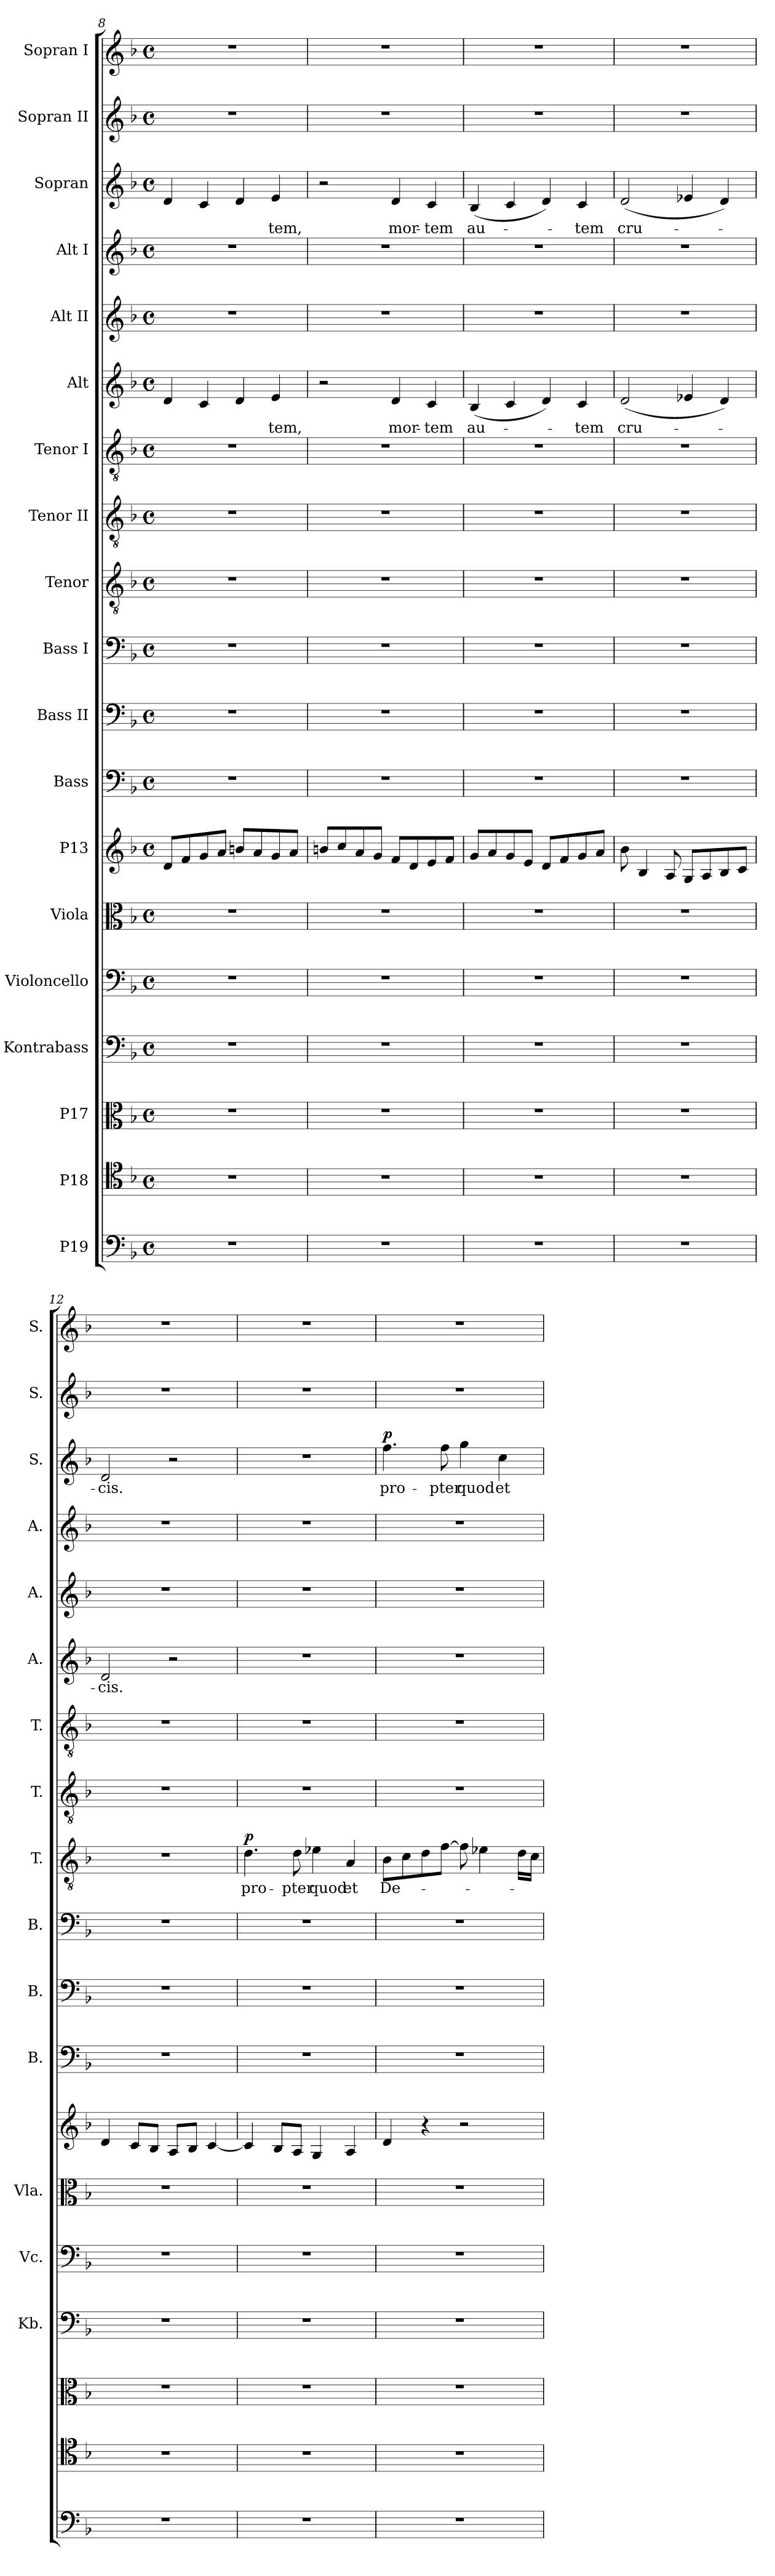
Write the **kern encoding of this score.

**kern	**kern	**kern	**kern	**kern	**kern	**kern	**kern	**kern	**kern	**kern	**text	**dynam	**kern	**kern	**kern	**text	**kern	**kern	**kern	**text	**dynam	**kern	**kern
*part19	*part18	*part17	*part16	*part15	*part14	*part13	*part12	*part11	*part10	*part9	*part9	*part9	*part8	*part7	*part6	*part6	*part5	*part4	*part3	*part3	*part3	*part2	*part1
*staff19	*staff18	*staff17	*staff16	*staff15	*staff14	*staff13	*staff12	*staff11	*staff10	*staff9	*staff9	*staff9	*staff8	*staff7	*staff6	*staff6	*staff5	*staff4	*staff3	*staff3	*staff3	*staff2	*staff1
*I"P19	*I"P18	*I"P17	*I"Kontrabass	*I"Violoncello	*I"Viola	*I"P13	*I"Bass	*I"Bass II	*I"Bass I	*I"Tenor	*	*	*I"Tenor II	*I"Tenor I	*I"Alt	*	*I"Alt II	*I"Alt I	*I"Sopran	*	*	*I"Sopran II	*I"Sopran I
*	*	*	*I'Kb.	*I'Vc.	*I'Vla.	*	*I'B.	*I'B.	*I'B.	*I'T.	*	*	*I'T.	*I'T.	*I'A.	*	*I'A.	*I'A.	*I'S.	*	*	*I'S.	*I'S.
*clefF4	*clefC4	*clefC3	*clefF4	*clefF4	*clefC3	*clefG2	*clefF4	*clefF4	*clefF4	*clefGv2	*	*	*clefGv2	*clefGv2	*clefG2	*	*clefG2	*clefG2	*clefG2	*	*	*clefG2	*clefG2
*	*	*	*ITrd7c12	*	*	*	*	*	*	*ITrd7c12	*	*	*ITrd7c12	*ITrd7c12	*	*	*	*	*	*	*	*	*
*k[b-]	*k[b-]	*k[b-]	*k[b-]	*k[b-]	*k[b-]	*k[b-]	*k[b-]	*k[b-]	*k[b-]	*k[b-]	*	*	*k[b-]	*k[b-]	*k[b-]	*	*k[b-]	*k[b-]	*k[b-]	*	*	*k[b-]	*k[b-]
*F:	*F:	*F:	*F:	*F:	*F:	*F:	*F:	*F:	*F:	*F:	*	*	*F:	*F:	*F:	*	*F:	*F:	*F:	*	*	*F:	*F:
*M4/4	*M4/4	*M4/4	*M4/4	*M4/4	*M4/4	*M4/4	*M4/4	*M4/4	*M4/4	*M4/4	*	*	*M4/4	*M4/4	*M4/4	*	*M4/4	*M4/4	*M4/4	*	*	*M4/4	*M4/4
*met(c)	*met(c)	*met(c)	*met(c)	*met(c)	*met(c)	*met(c)	*met(c)	*met(c)	*met(c)	*met(c)	*	*	*met(c)	*met(c)	*met(c)	*	*met(c)	*met(c)	*met(c)	*	*	*met(c)	*met(c)
=8	=8	=8	=8	=8	=8	=8	=8	=8	=8	=8	=8	=8	=8	=8	=8	=8	=8	=8	=8	=8	=8	=8	=8
1r	1r	1r	1r	1r	1r	8d/L	1r	1r	1r	1r	.	.	1r	1r	4d/	.	1r	1r	4d/	.	.	1r	1r
.	.	.	.	.	.	8f/	.	.	.	.	.	.	.	.	.	.	.	.	.	.	.	.	.
.	.	.	.	.	.	8g/	.	.	.	.	.	.	.	.	4c/	.	.	.	4c/	.	.	.	.
.	.	.	.	.	.	8a/J	.	.	.	.	.	.	.	.	.	.	.	.	.	.	.	.	.
.	.	.	.	.	.	8bn/L	.	.	.	.	.	.	.	.	4d/	.	.	.	4d/	.	.	.	.
.	.	.	.	.	.	8a/	.	.	.	.	.	.	.	.	.	.	.	.	.	.	.	.	.
!	!	!	!	!	!	!	!	!	!	!	!	!	!	!	!	!LO:LY:b	!	!	!	!LO:LY:b	!	!	!
.	.	.	.	.	.	8g/	.	.	.	.	.	.	.	.	4e/	-tem,	.	.	4e/	-tem,	.	.	.
.	.	.	.	.	.	8a/J	.	.	.	.	.	.	.	.	.	.	.	.	.	.	.	.	.
!!LO:PB:g=z
=9	=9	=9	=9	=9	=9	=9	=9	=9	=9	=9	=9	=9	=9	=9	=9	=9	=9	=9	=9	=9	=9	=9	=9
1r	1r	1r	1r	1r	1r	8bn/L	1r	1r	1r	1r	.	.	1r	1r	2r	.	1r	1r	2r	.	.	1r	1r
.	.	.	.	.	.	8cc/	.	.	.	.	.	.	.	.	.	.	.	.	.	.	.	.	.
.	.	.	.	.	.	8a/	.	.	.	.	.	.	.	.	.	.	.	.	.	.	.	.	.
.	.	.	.	.	.	8g/J	.	.	.	.	.	.	.	.	.	.	.	.	.	.	.	.	.
!	!	!	!	!	!	!	!	!	!	!	!	!	!	!	!	!LO:LY:b	!	!	!	!LO:LY:b	!	!	!
.	.	.	.	.	.	8f/L	.	.	.	.	.	.	.	.	4d/	mor-	.	.	4d/	mor-	.	.	.
.	.	.	.	.	.	8d/	.	.	.	.	.	.	.	.	.	.	.	.	.	.	.	.	.
!	!	!	!	!	!	!	!	!	!	!	!	!	!	!	!	!LO:LY:b	!	!	!	!LO:LY:b	!	!	!
.	.	.	.	.	.	8e/	.	.	.	.	.	.	.	.	4c/	-tem	.	.	4c/	-tem	.	.	.
.	.	.	.	.	.	8f/J	.	.	.	.	.	.	.	.	.	.	.	.	.	.	.	.	.
=10	=10	=10	=10	=10	=10	=10	=10	=10	=10	=10	=10	=10	=10	=10	=10	=10	=10	=10	=10	=10	=10	=10	=10
!	!	!	!	!	!	!	!	!	!	!	!	!	!	!	!	!LO:LY:b	!	!	!	!LO:LY:b	!	!	!
1r	1r	1r	1r	1r	1r	8g/L	1r	1r	1r	1r	.	.	1r	1r	(<4B-/	au-	1r	1r	(<4B-/	au-	.	1r	1r
.	.	.	.	.	.	8a/	.	.	.	.	.	.	.	.	.	.	.	.	.	.	.	.	.
.	.	.	.	.	.	8g/	.	.	.	.	.	.	.	.	4c/	.	.	.	4c/	.	.	.	.
.	.	.	.	.	.	8e/J	.	.	.	.	.	.	.	.	.	.	.	.	.	.	.	.	.
.	.	.	.	.	.	8d/L	.	.	.	.	.	.	.	.	4d/)	.	.	.	4d/)	.	.	.	.
.	.	.	.	.	.	8f/	.	.	.	.	.	.	.	.	.	.	.	.	.	.	.	.	.
!	!	!	!	!	!	!	!	!	!	!	!	!	!	!	!	!LO:LY:b	!	!	!	!LO:LY:b	!	!	!
.	.	.	.	.	.	8g/	.	.	.	.	.	.	.	.	4c/	-tem	.	.	4c/	-tem	.	.	.
.	.	.	.	.	.	8a/J	.	.	.	.	.	.	.	.	.	.	.	.	.	.	.	.	.
=11	=11	=11	=11	=11	=11	=11	=11	=11	=11	=11	=11	=11	=11	=11	=11	=11	=11	=11	=11	=11	=11	=11	=11
!	!	!	!	!	!	!	!	!	!	!	!	!	!	!	!	!LO:LY:b	!	!	!	!LO:LY:b	!	!	!
1r	1r	1r	1r	1r	1r	8b-\	1r	1r	1r	1r	.	.	1r	1r	(<2d/	cru-	1r	1r	(<2d/	cru-	.	1r	1r
.	.	.	.	.	.	4B-/	.	.	.	.	.	.	.	.	.	.	.	.	.	.	.	.	.
.	.	.	.	.	.	8A/	.	.	.	.	.	.	.	.	.	.	.	.	.	.	.	.	.
.	.	.	.	.	.	8G/L	.	.	.	.	.	.	.	.	4e-X/	.	.	.	4e-X/	.	.	.	.
.	.	.	.	.	.	8A/	.	.	.	.	.	.	.	.	.	.	.	.	.	.	.	.	.
.	.	.	.	.	.	8B-/	.	.	.	.	.	.	.	.	4d/)	.	.	.	4d/)	.	.	.	.
.	.	.	.	.	.	8c/J	.	.	.	.	.	.	.	.	.	.	.	.	.	.	.	.	.
=12	=12	=12	=12	=12	=12	=12	=12	=12	=12	=12	=12	=12	=12	=12	=12	=12	=12	=12	=12	=12	=12	=12	=12
!	!	!	!	!	!	!	!	!	!	!	!	!	!	!	!	!LO:LY:b	!	!	!	!LO:LY:b	!	!	!
1r	1r	1r	1r	1r	1r	4d/	1r	1r	1r	1r	.	.	1r	1r	2d/	-cis.	1r	1r	2d/	-cis.	.	1r	1r
.	.	.	.	.	.	8c/L	.	.	.	.	.	.	.	.	.	.	.	.	.	.	.	.	.
.	.	.	.	.	.	8B-/J	.	.	.	.	.	.	.	.	.	.	.	.	.	.	.	.	.
.	.	.	.	.	.	8A/L	.	.	.	.	.	.	.	.	2r	.	.	.	2r	.	.	.	.
.	.	.	.	.	.	8B-/J	.	.	.	.	.	.	.	.	.	.	.	.	.	.	.	.	.
.	.	.	.	.	.	[4c/	.	.	.	.	.	.	.	.	.	.	.	.	.	.	.	.	.
=13	=13	=13	=13	=13	=13	=13	=13	=13	=13	=13	=13	=13	=13	=13	=13	=13	=13	=13	=13	=13	=13	=13	=13
!	!	!	!	!	!	!	!	!	!	!	!LO:LY:b	!LO:DY:b	!	!	!	!	!	!	!	!	!	!	!
1r	1r	1r	1r	1r	1r	4c/]	1r	1r	1r	4.D\	pro-	p	1r	1r	1r	.	1r	1r	1r	.	.	1r	1r
.	.	.	.	.	.	8B-/L	.	.	.	.	.	.	.	.	.	.	.	.	.	.	.	.	.
!	!	!	!	!	!	!	!	!	!	!	!LO:LY:b	!	!	!	!	!	!	!	!	!	!	!	!
.	.	.	.	.	.	8A/J	.	.	.	8D\	-pter	.	.	.	.	.	.	.	.	.	.	.	.
!	!	!	!	!	!	!	!	!	!	!	!LO:LY:b	!	!	!	!	!	!	!	!	!	!	!	!
.	.	.	.	.	.	4G/	.	.	.	4E-X\	quod	.	.	.	.	.	.	.	.	.	.	.	.
!	!	!	!	!	!	!	!	!	!	!	!LO:LY:b	!	!	!	!	!	!	!	!	!	!	!	!
.	.	.	.	.	.	4A/	.	.	.	4AA/	et	.	.	.	.	.	.	.	.	.	.	.	.
!!LO:PB:g=z
=14	=14	=14	=14	=14	=14	=14	=14	=14	=14	=14	=14	=14	=14	=14	=14	=14	=14	=14	=14	=14	=14	=14	=14
!	!	!	!	!	!	!	!	!	!	!	!LO:LY:b	!	!	!	!	!	!	!	!	!LO:LY:b	!LO:DY:b	!	!
1r	1r	1r	1r	1r	1r	4d/	1r	1r	1r	8BB-\L	De-	.	1r	1r	1r	.	1r	1r	4.ff\	pro-	p	1r	1r
.	.	.	.	.	.	.	.	.	.	8C\	.	.	.	.	.	.	.	.	.	.	.	.	.
.	.	.	.	.	.	4r	.	.	.	8D\	.	.	.	.	.	.	.	.	.	.	.	.	.
!	!	!	!	!	!	!	!	!	!	!	!	!	!	!	!	!	!	!	!	!LO:LY:b	!	!	!
.	.	.	.	.	.	.	.	.	.	[8F\J	.	.	.	.	.	.	.	.	8ff\	-pter	.	.	.
!	!	!	!	!	!	!	!	!	!	!	!	!	!	!	!	!	!	!	!	!LO:LY:b	!	!	!
.	.	.	.	.	.	2r	.	.	.	8F\]	.	.	.	.	.	.	.	.	4gg\	quod	.	.	.
.	.	.	.	.	.	.	.	.	.	4E-X\	.	.	.	.	.	.	.	.	.	.	.	.	.
!	!	!	!	!	!	!	!	!	!	!	!	!	!	!	!	!	!	!	!	!LO:LY:b	!	!	!
.	.	.	.	.	.	.	.	.	.	.	.	.	.	.	.	.	.	.	4cc\	et	.	.	.
.	.	.	.	.	.	.	.	.	.	16D\LL	.	.	.	.	.	.	.	.	.	.	.	.	.
.	.	.	.	.	.	.	.	.	.	16C\JJ	.	.	.	.	.	.	.	.	.	.	.	.	.
=	=	=	=	=	=	=	=	=	=	=	=	=	=	=	=	=	=	=	=	=	=	=	=
*-	*-	*-	*-	*-	*-	*-	*-	*-	*-	*-	*-	*-	*-	*-	*-	*-	*-	*-	*-	*-	*-	*-	*-
